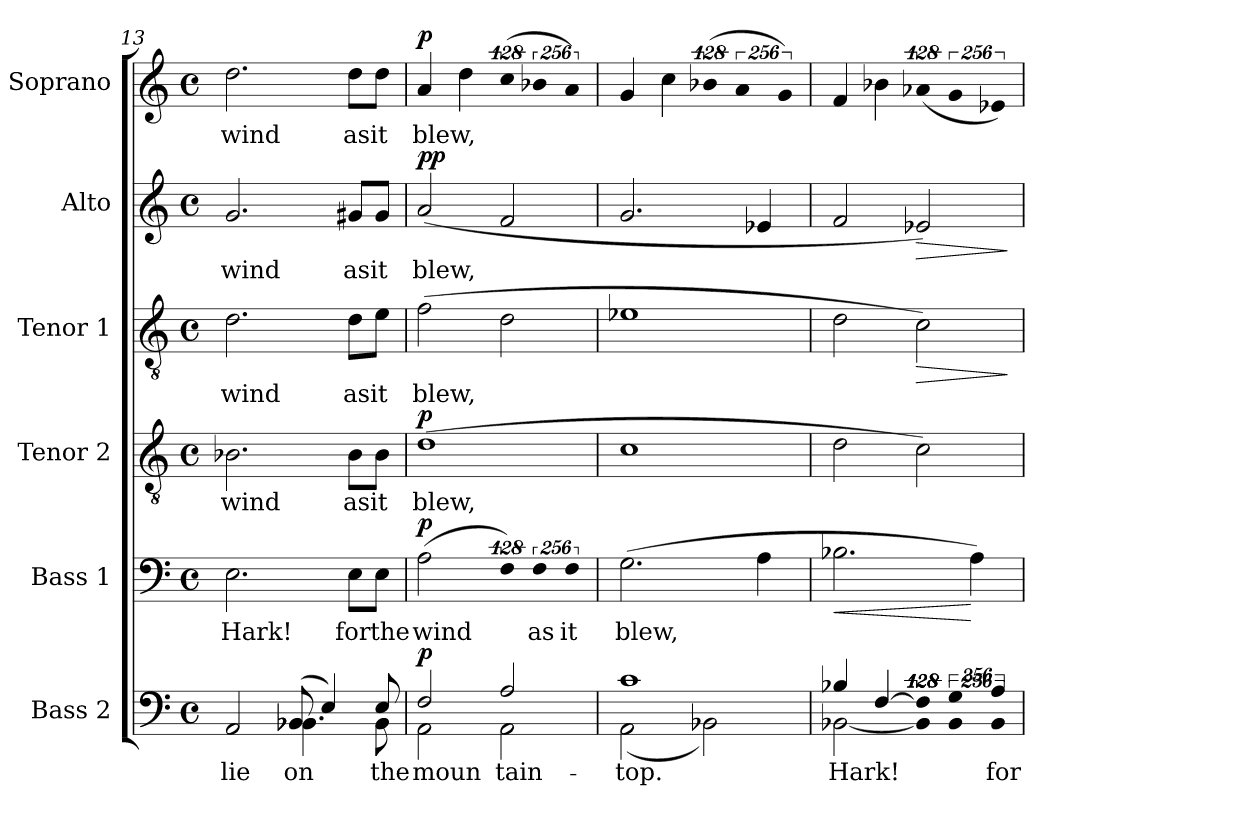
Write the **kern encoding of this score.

**kern	**text	**dynam	**kern	**text	**dynam	**kern	**text	**dynam	**kern	**text	**dynam	**kern	**text	**dynam	**kern	**text	**dynam
*part6	*part6	*part6	*part5	*part5	*part5	*part4	*part4	*part4	*part3	*part3	*part3	*part2	*part2	*part2	*part1	*part1	*part1
*staff6	*staff6	*staff6	*staff5	*staff5	*staff5	*staff4	*staff4	*staff4	*staff3	*staff3	*staff3	*staff2	*staff2	*staff2	*staff1	*staff1	*staff1
*I"Bass 2	*	*	*I"Bass  1	*	*	*I"Tenor 2	*	*	*I"Tenor 1	*	*	*I"Alto	*	*	*I"Soprano	*	*
*I'B2.	*	*	*I'B1.	*	*	*I'T2.	*	*	*I'T1.	*	*	*I'A.	*	*	*I'S.	*	*
*clefF4	*	*	*clefF4	*	*	*clefGv2	*	*	*clefGv2	*	*	*clefG2	*	*	*clefG2	*	*
*	*	*	*	*	*	*ITrd7c12	*	*	*ITrd7c12	*	*	*	*	*	*	*	*
*k[]	*	*	*k[]	*	*	*k[]	*	*	*k[]	*	*	*k[]	*	*	*k[]	*	*
*C:	*	*	*C:	*	*	*C:	*	*	*C:	*	*	*C:	*	*	*C:	*	*
*M4/4	*	*	*M4/4	*	*	*M4/4	*	*	*M4/4	*	*	*M4/4	*	*	*M4/4	*	*
*met(c)	*	*	*met(c)	*	*	*met(c)	*	*	*met(c)	*	*	*met(c)	*	*	*met(c)	*	*
=13	=13	=13	=13	=13	=13	=13	=13	=13	=13	=13	=13	=13	=13	=13	=13	=13	=13
!	!LO:LY:b:color=#000000	!	!	!	!	!	!	!	!	!	!	!	!	!	!	!	!
*^	*	*	*	*	*	*	*	*	*	*	*	*	*	*	*	*	*
!	!	!	!	!	!LO:LY:b:color=#000000	!	!	!	!	!	!	!	!	!	!	!	!	!
!	!	!	!	!	!	!	!	!LO:LY:b:color=#000000	!	!	!	!	!	!	!	!	!	!
!	!	!	!	!	!	!	!	!	!	!	!LO:LY:b:color=#000000	!	!	!	!	!	!	!
!	!	!	!	!	!	!	!	!	!	!	!	!	!	!LO:LY:b:color=#000000	!	!	!	!
!	!	!	!	!	!	!	!	!	!	!	!	!	!	!	!	!	!LO:LY:b:color=#000000	!
2AAi/	2ryy	lie	.	2.Ei\	Hark!	.	2.BB-Xi\	wind	.	2.Di\	wind	.	2.gi/	wind	.	2.ddi\	wind	.
!	!	!LO:LY:b:color=#000000	!	!	!	!	!	!	!	!	!	!	!	!	!	!	!	!
(8BB-Xi/	4.BB-i\	on	.	.	.	.	.	.	.	.	.	.	.	.	.	.	.	.
4Ei/)	.	.	.	.	.	.	.	.	.	.	.	.	.	.	.	.	.	.
!	!	!	!	!	!LO:LY:b:color=#000000	!	!	!	!	!	!	!	!	!	!	!	!	!
!	!	!	!	!	!	!	!	!LO:LY:b:color=#000000	!	!	!	!	!	!	!	!	!	!
!	!	!	!	!	!	!	!	!	!	!	!LO:LY:b:color=#000000	!	!	!	!	!	!	!
!	!	!	!	!	!	!	!	!	!	!	!	!	!	!LO:LY:b:color=#000000	!	!	!	!
!	!	!	!	!	!	!	!	!	!	!	!	!	!	!	!	!	!LO:LY:b:color=#000000	!
.	.	.	.	8Ei\L	for	.	8BB-i\L	as	.	8Di\L	as	.	8g#Xi/L	as	.	8ddi\L	as	.
!	!	!LO:LY:b:color=#000000	!	!	!	!	!	!	!	!	!	!	!	!	!	!	!	!
!	!	!	!	!	!LO:LY:b:color=#000000	!	!	!	!	!	!	!	!	!	!	!	!	!
!	!	!	!	!	!	!	!	!LO:LY:b:color=#000000	!	!	!	!	!	!	!	!	!	!
!	!	!	!	!	!	!	!	!	!	!	!LO:LY:b:color=#000000	!	!	!	!	!	!	!
!	!	!	!	!	!	!	!	!	!	!	!	!	!	!LO:LY:b:color=#000000	!	!	!	!
!	!	!	!	!	!	!	!	!	!	!	!	!	!	!	!	!	!LO:LY:b:color=#000000	!
8Ei/	8BB-i\	the	.	8Ei\J	the	.	8BB-i\J	it	.	8Ei\J	it	.	8g#i/J	it	.	8ddi\J	it	.
=14	=14	=14	=14	=14	=14	=14	=14	=14	=14	=14	=14	=14	=14	=14	=14	=14	=14	=14
!	!	!LO:LY:b:color=#000000	!	!	!	!	!	!	!	!	!	!	!	!	!	!	!	!
!	!	!	!	!	!LO:LY:b:color=#000000	!	!	!	!	!	!	!	!	!	!	!	!	!
!	!	!	!	!	!	!	!	!LO:LY:b:color=#000000	!	!	!	!	!	!	!	!	!	!
!	!	!	!	!	!	!	!	!	!	!	!LO:LY:b:color=#000000	!	!	!	!	!	!	!
!	!	!	!	!	!	!	!	!	!	!	!	!	!	!LO:LY:b:color=#000000	!	!	!	!
!	!	!	!	!	!	!	!	!	!	!	!	!	!	!	!	!	!LO:LY:b:color=#000000	!
2Fi/	2AAi\	moun	p	(2Ai\	wind	p	(1Di	blew,	p	(2Fi\	blew,	.	(2ai/	blew,	p p	4ai/	blew,	p
.	.	.	.	.	.	.	.	.	.	.	.	.	.	.	.	4ddi\	.	.
!	!	!LO:LY:b:color=#000000	!	!LO:N:vis=4	!	!	!	!	!	!	!	!	!	!	!	!LO:N:vis=4	!	!
2Ai/	2AAi\	tain-	.	512%85Fi\)	.	.	.	.	.	2Di\	.	.	2fi/	.	.	(512%85cci\	.	.
!	!	!	!	!LO:N:vis=4	!	!	!	!	!	!	!	!	!	!	!	!	!	!
!	!	!	!	!	!LO:LY:b:color=#000000	!	!	!	!	!	!	!	!	!	!	!LO:N:vis=4	!	!
.	.	.	.	1024%171Fi\	as	.	.	.	.	.	.	.	.	.	.	1024%171b-Xi\	.	.
!	!	!	!	!LO:N:vis=4	!	!	!	!	!	!	!	!	!	!	!	!	!	!
!	!	!	!	!	!LO:LY:b:color=#000000	!	!	!	!	!	!	!	!	!	!	!LO:N:vis=4	!	!
.	.	.	.	1024%171Fi\	it	.	.	.	.	.	.	.	.	.	.	1024%171ai/)	.	.
=15	=15	=15	=15	=15	=15	=15	=15	=15	=15	=15	=15	=15	=15	=15	=15	=15	=15	=15
!	!	!LO:LY:b:color=#000000	!	!	!	!	!	!	!	!	!	!	!	!	!	!	!	!
!	!	!	!	!	!LO:LY:b:color=#000000	!	!	!	!	!	!	!	!	!	!	!	!	!
1ci	(2AAi\	-top.	.	(2.Gi\	blew,	.	1Ci	.	.	1E-Xi	.	.	2.gi/	.	.	4gi/	.	.
.	.	.	.	.	.	.	.	.	.	.	.	.	.	.	.	4cci\	.	.
!	!	!	!	!	!	!	!	!	!	!	!	!	!	!	!	!LO:N:vis=4	!	!
.	2BB-Xi\)	.	.	.	.	.	.	.	.	.	.	.	.	.	.	(512%85b-Xi\	.	.
!	!	!	!	!	!	!	!	!	!	!	!	!	!	!	!	!LO:N:vis=4	!	!
.	.	.	.	.	.	.	.	.	.	.	.	.	.	.	.	1024%171ai/	.	.
.	.	.	.	4Ai\	.	.	.	.	.	.	.	.	4e-Xi/	.	.	.	.	.
!	!	!	!	!	!	!	!	!	!	!	!	!	!	!	!	!LO:N:vis=4	!	!
.	.	.	.	.	.	.	.	.	.	.	.	.	.	.	.	1024%171gi/)	.	.
!!LO:LB:g=z
=16	=16	=16	=16	=16	=16	=16	=16	=16	=16	=16	=16	=16	=16	=16	=16	=16	=16	=16
!	!	!LO:LY:b:color=#000000	!	!	!	!LO:HP:b	!	!	!	!	!	!	!	!	!	!	!	!
4B-Xi/	[2BB-Xi\	Hark!	.	2.B-Xi\	.	<	2Di\	.	.	2Di\	.	.	2fi/	.	.	4fi/	.	.
[4Fi/	.	.	.	.	.	.	.	.	.	.	.	.	.	.	.	4b-Xi\	.	.
!LO:N:vis=4	!LO:N:vis=4	!	!	!	!	!	!	!	!	!	!	!LO:HP:b	!	!	!LO:HP:b	!LO:N:vis=4	!	!
512%85Fi/]	512%85BB-i\]	.	.	.	.	.	2Ci\)	.	.	2Ci\)	.	>	2e-Xi/)	.	>	(512%85a-Xi/	.	.
!LO:N:vis=4	!LO:N:vis=4	!	!	!	!	!	!	!	!	!	!	!	!	!	!	!LO:N:vis=4	!	!
1024%171Gi/	1024%171BB-i\	.	.	.	.	.	.	.	.	.	.	.	.	.	.	1024%171gi/	.	.
.	.	.	.	4Ai\)	.	[	.	.	.	.	.	.	.	.	.	.	.	.
!LO:N:vis=4	!LO:N:vis=4	!	!	!	!	!	!	!	!	!	!	!	!	!	!	!	!	!
!	!	!LO:LY:b:color=#000000	!	!	!	!	!	!	!	!	!	!	!	!	!	!LO:N:vis=4	!	!
1024%171Ai/	1024%171BB-i\	for	.	.	.	.	.	.	.	.	.	.	.	.	.	1024%171e-Xi/)	.	.
*v	*v	*	*	*	*	*	*	*	*	*	*	*	*	*	*	*	*	*
.	.	.	.	.	.	.	.	.	.	.	]	.	.	]	.	.	.
=	=	=	=	=	=	=	=	=	=	=	=	=	=	=	=	=	=
*-	*-	*-	*-	*-	*-	*-	*-	*-	*-	*-	*-	*-	*-	*-	*-	*-	*-
